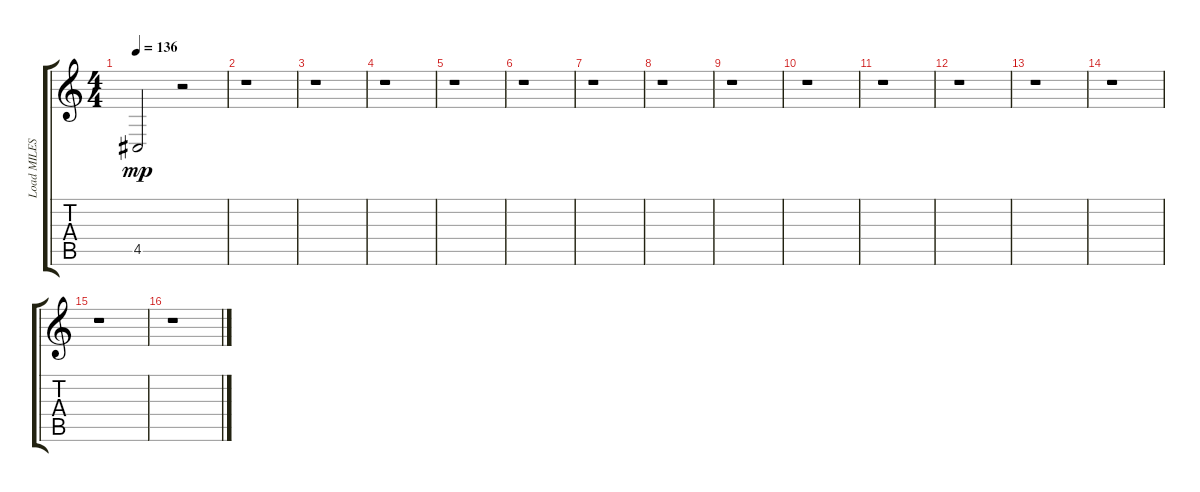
\track ("Load MILES.SBK SoundFont as Bank #1" "Load MILES") {instrument seashore}
\staff {score tabs}
\tuning (E4 B3 G3 D3 A2 E2) {hide}
\ts (4 4)
\tempo 136
\clef g2
\ks c
4.5.2{dy mp} r.2 |
r.1 |
r.1 |
r.1 |
r.1 |
r.1 |
r.1 |
r.1 |
r.1 |
r.1 |
r.1 |
r.1 |
r.1 |
r.1 |
r.1 |
r.1
